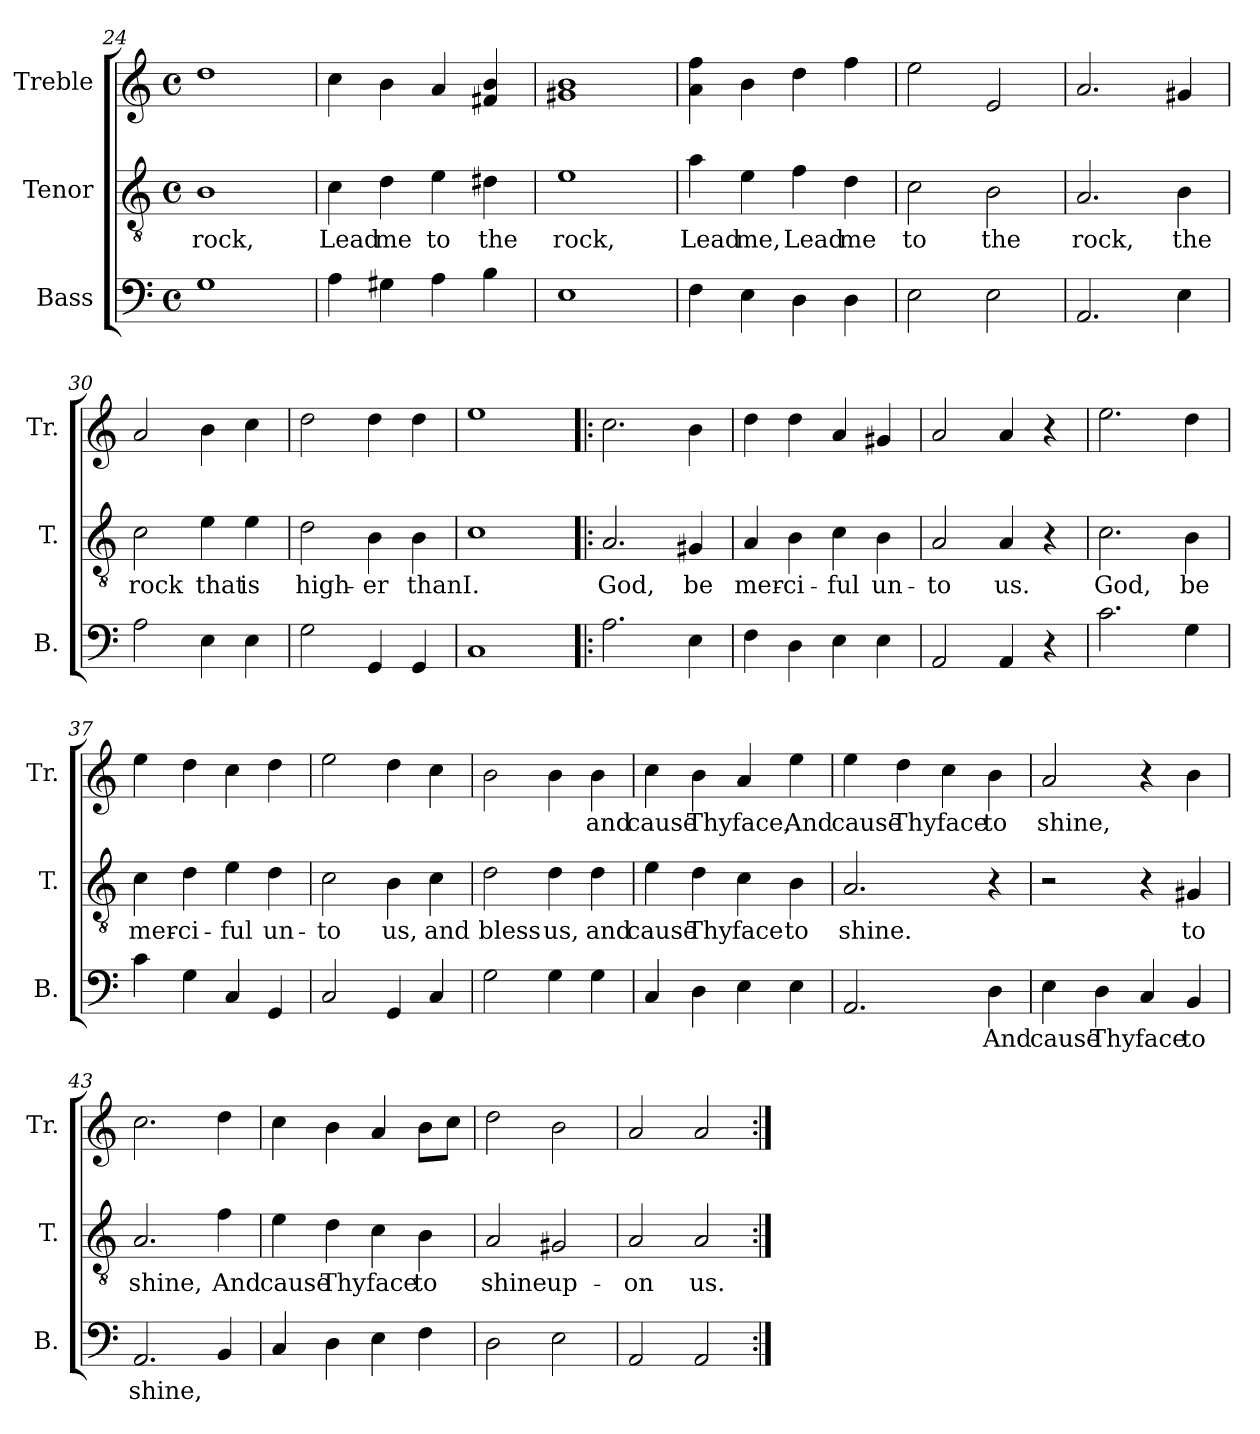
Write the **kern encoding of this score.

**kern	**text	**kern	**text	**kern	**text
*part3	*part3	*part2	*part2	*part1	*part1
*staff3	*staff3	*staff2	*staff2	*staff1	*staff1
*I"Bass	*	*I"Tenor	*	*I"Treble	*
*I'B.	*	*I'T.	*	*I'Tr.	*
*clefF4	*	*clefGv2	*	*clefG2	*
*k[]	*	*k[]	*	*k[]	*
*M4/4	*	*M4/4	*	*M4/4	*
*met(c)	*	*met(c)	*	*met(c)	*
=24	=24	=24	=24	=24	=24
1G	.	1B	rock,	1dd	.
=25	=25	=25	=25	=25	=25
4A\	.	4c\	Lead	4cc\	.
4G#X\	.	4d\	me	4b\	.
4A\	.	4e\	to	4a/	.
4B\	.	4d#X\	the	4f#X/ 4b/	.
=26	=26	=26	=26	=26	=26
1E	.	1e	rock,	1g#X 1b	.
=27	=27	=27	=27	=27	=27
4F\	.	4a\	Lead	4a\ 4ff\	.
4E\	.	4e\	me,	4b\	.
4D\	.	4f\	Lead	4dd\	.
4D\	.	4d\	me	4ff\	.
=28	=28	=28	=28	=28	=28
2E\	.	2c\	to	2ee\	.
2E\	.	2B\	the	2e/	.
=29	=29	=29	=29	=29	=29
2.AA/	.	2.A/	rock,	2.a/	.
4E\	.	4B\	the	4g#X/	.
=30	=30	=30	=30	=30	=30
2A\	.	2c\	rock	2a/	.
4E\	.	4e\	that	4b\	.
4E\	.	4e\	is	4cc\	.
=31	=31	=31	=31	=31	=31
2G\	.	2d\	high-	2dd\	.
4GG/	.	4B\	-er	4dd\	.
4GG/	.	4B\	than	4dd\	.
=32	=32	=32	=32	=32	=32
1C	.	1c	I.	1ee	.
=33!|:	=33!|:	=33!|:	=33!|:	=33!|:	=33!|:
2.A\	.	2.A/	God,	2.cc\	.
4E\	.	4G#X/	be	4b\	.
=34	=34	=34	=34	=34	=34
4F\	.	4A/	mer-	4dd\	.
4D\	.	4B\	-ci-	4dd\	.
4E\	.	4c\	-ful	4a/	.
4E\	.	4B\	un-	4g#X/	.
=35	=35	=35	=35	=35	=35
2AA/	.	2A/	-to	2a/	.
4AA/	.	4A/	us.	4a/	.
4r	.	4r	.	4r	.
=36	=36	=36	=36	=36	=36
2.c\	.	2.c\	God,	2.ee\	.
4G\	.	4B\	be	4dd\	.
=37	=37	=37	=37	=37	=37
4c\	.	4c\	mer-	4ee\	.
4G\	.	4d\	-ci-	4dd\	.
4C/	.	4e\	-ful	4cc\	.
4GG/	.	4d\	un-	4dd\	.
=38	=38	=38	=38	=38	=38
2C/	.	2c\	-to	2ee\	.
4GG/	.	4B\	us,	4dd\	.
4C/	.	4c\	and	4cc\	.
=39	=39	=39	=39	=39	=39
2G\	.	2d\	bless	2b\	.
4G\	.	4d\	us,	4b\	.
4G\	.	4d\	and	4b\	and
=40	=40	=40	=40	=40	=40
4C/	.	4e\	cause	4cc\	cause
4D\	.	4d\	Thy	4b\	Thy
4E\	.	4c\	face	4a/	face,
4E\	.	4B\	to	4ee\	And
=41	=41	=41	=41	=41	=41
2.AA/	.	2.A/	shine.	4ee\	cause
.	.	.	.	4dd\	Thy
.	.	.	.	4cc\	face
4D\	And	4r	.	4b\	to
=42	=42	=42	=42	=42	=42
4E\	cause	2r	.	2a/	shine,
4D\	Thy	.	.	.	.
4C/	face	4r	.	4r	.
4BB/	to	4G#X/	to	4b\	.
=43	=43	=43	=43	=43	=43
2.AA/	shine,	2.A/	shine,	2.cc\	.
4BB/	.	4f\	And	4dd\	.
=44	=44	=44	=44	=44	=44
4C/	.	4e\	cause	4cc\	.
4D\	.	4d\	Thy	4b\	.
4E\	.	4c\	face	4a/	.
4F\	.	4B\	to	8b\L	.
.	.	.	.	8cc\J	.
=45	=45	=45	=45	=45	=45
2D\	.	2A/	shine	2dd\	.
2E\	.	2G#X/	up-	2b\	.
=46	=46	=46	=46	=46	=46
2AA/	.	2A/	-on	2a/	.
2AA/	.	2A/	us.	2a/	.
=:|!	=:|!	=:|!	=:|!	=:|!	=:|!
*-	*-	*-	*-	*-	*-
